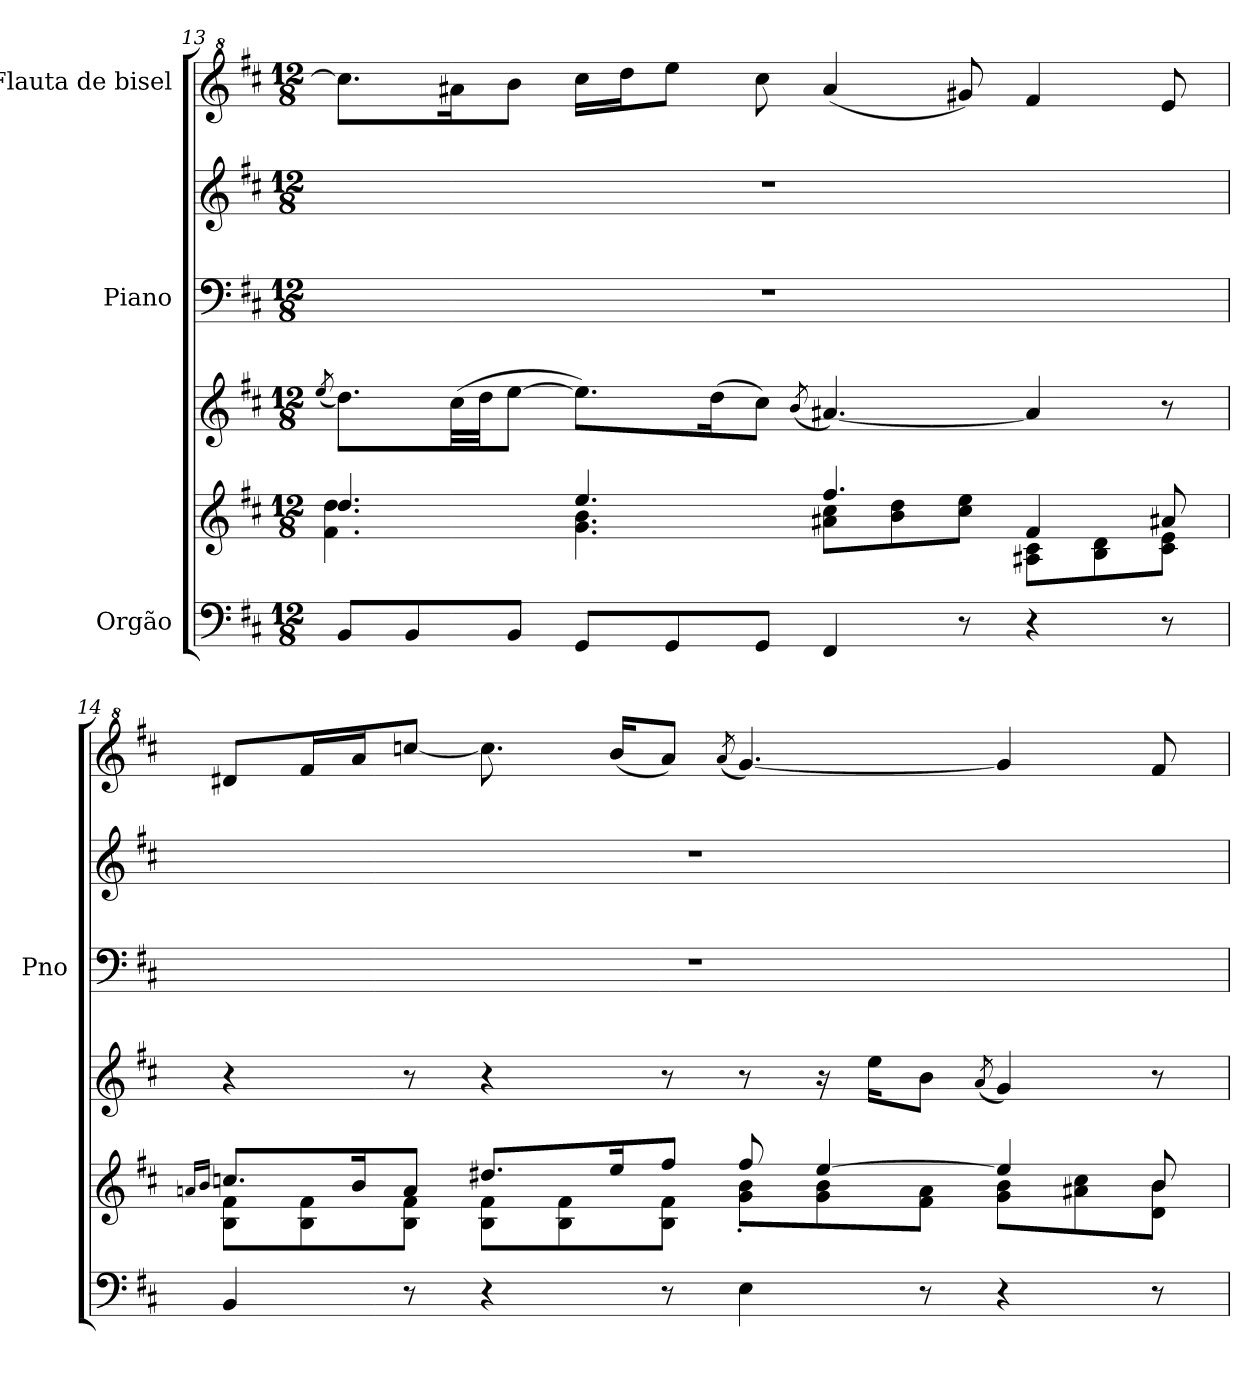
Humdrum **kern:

**kern	**kern	**kern	**kern	**kern	**kern
*part3	*part3	*part3	*part2	*part2	*part1
*staff6	*staff5	*staff4	*staff3	*staff2	*staff1
*I"Orgão	*	*	*I"Piano	*	*I"Flauta de bisel
*	*	*	*I'Pno	*	*
*clefF4	*clefG2	*clefG2	*clefF4	*clefG2	*clefG^2
*k[f#c#]	*k[f#c#]	*k[f#c#]	*k[f#c#]	*k[f#c#]	*k[f#c#]
*M12/8	*M12/8	*M12/8	*M12/8	*M12/8	*M12/8
=13	=13	=13	=13	=13	=13
.	.	(<8qee/	.	.	.
*	*^	*	*	*	*
8BB/L	4.dd/	4.f#\ 4.dd\	8.dd\L)	1.r	1.r	8.ccc#\L]
8BB/	.	.	.	.	.	.
.	.	.	(>32cc#\LL	.	.	16aa#X\K
.	.	.	32dd\JJ	.	.	.
8BB/J	.	.	[8ee\J	.	.	8bb\J
8GG/L	4.ee/	4.g\ 4.b\	8.ee\L])	.	.	16ccc#\LL
.	.	.	.	.	.	16ddd\J
8GG/	.	.	.	.	.	8eee\J
.	.	.	(>16dd\K	.	.	.
8GG/J	.	.	8cc#\J)	.	.	8ccc#\
.	.	.	(<8qb/	.	.	.
4FF#/	4.ff#/	8a#X\ 8cc#\L	[4.a#X/)	.	.	(<4aa#/
.	.	8b\ 8dd\	.	.	.	.
8r	.	8cc#\ 8ee\J	.	.	.	8gg#X/)
4r	4f#/	8A#X\ 8c#\L	4a#/]	.	.	4ff#/
.	.	8B\ 8d\	.	.	.	.
8r	8a#X/	8c#\ 8e\J	8r	.	.	8ee/
=14	=14	=14	=14	=14	=14	=14
.	16qan/LL	.	.	.	.	.
.	16qb/JJ	.	.	.	.	.
4BB/	8.ccn/L	8B\ 8f#\L	4r	1.r	1.r	8dd#X/L
.	.	8B\ 8f#\	.	.	.	16ff#/L
.	16b/K	.	.	.	.	16aa/J
8r	8a/J	8B\ 8f#\J	8r	.	.	[8cccn/J
4r	8.dd#X/L	8B\ 8f#\L	4r	.	.	8.ccc\]
.	.	8B\ 8f#\	.	.	.	.
.	16ee/K	.	.	.	.	(<16bb/KL
8r	8ff#/J	8B\ 8f#\J	8r	.	.	8aa/J)
.	.	.	.	.	.	(<8qaa/
4E\	8ff#/	8g\' 8b\'L	8r	.	.	[4.gg/)
.	[4ee/	8g\ 8b\	16r	.	.	.
.	.	.	16ee\KL	.	.	.
8r	.	8f#\ 8a\J	8b\J	.	.	.
.	.	.	(<8qa/	.	.	.
4r	4ee/]	8g\ 8b\L	4g/)	.	.	4gg/]
.	.	8a#X\ 8cc\	.	.	.	.
8r	8b/	8d\ 8b\J	8r	.	.	8ff#/
*	*v	*v	*	*	*	*
=	=	=	=	=	=
*-	*-	*-	*-	*-	*-
